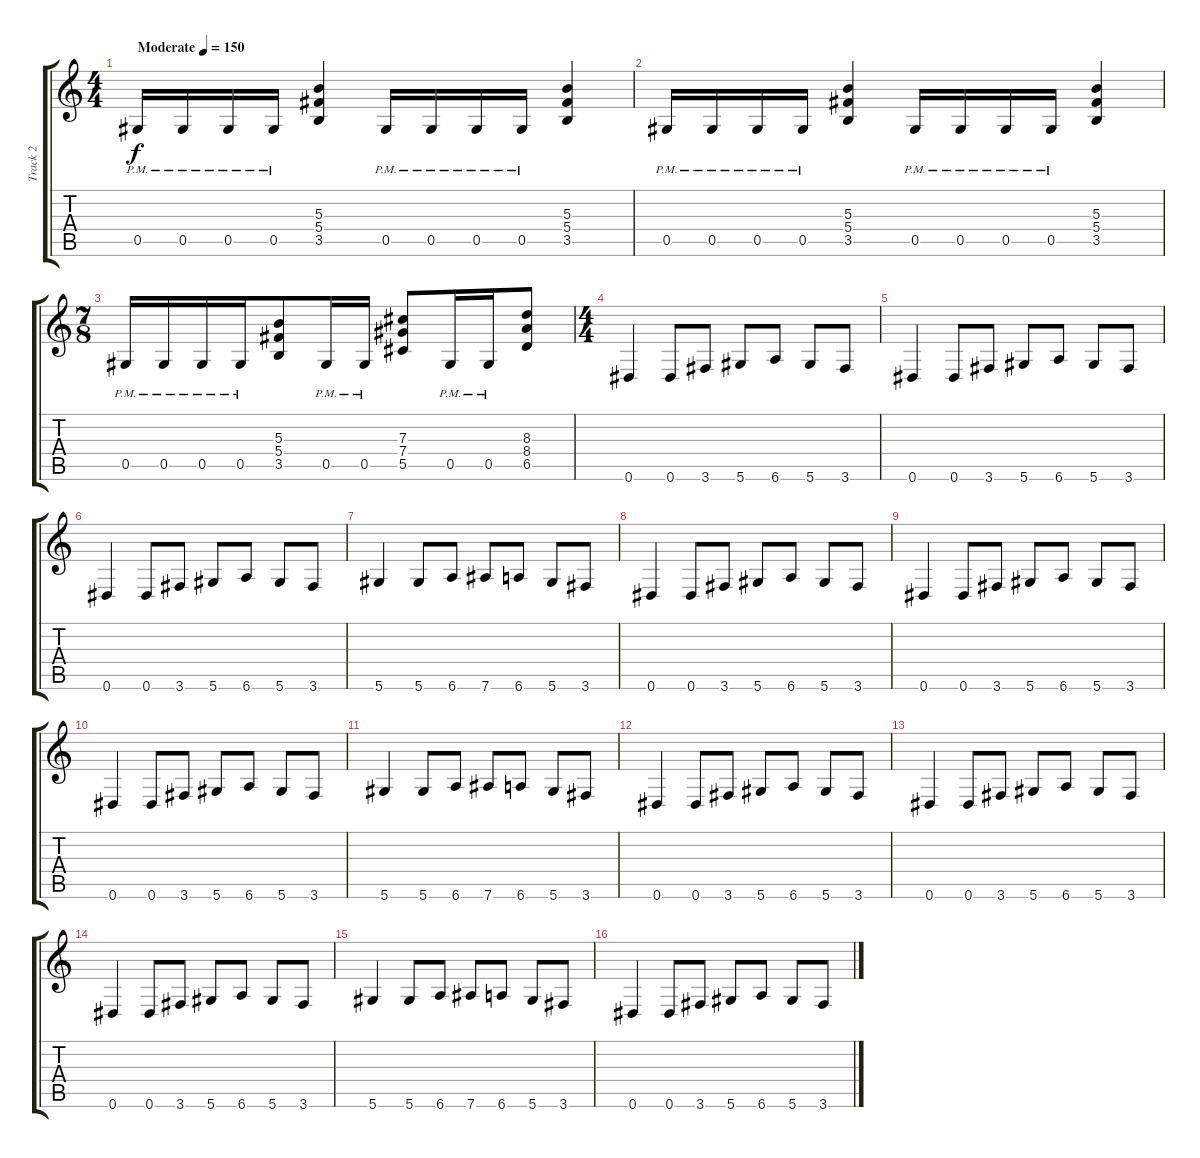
\track ("Track 2" "Track 2") {instrument distortionguitar}
\staff {score tabs}
\tuning (Eb4 Bb3 Gb3 Db3 Ab2 Eb2) {hide}
\ts (4 4)
\tempo (150 "Moderate")
\clef g2
\ks c
0.5{pm}.16{dy f instrument distortionguitar} 0.5{pm}.16 0.5{pm}.16 0.5{pm}.16 (5.3 5.4 3.5).4 0.5{pm}.16 0.5{pm}.16 0.5{pm}.16 0.5{pm}.16 (5.3 5.4 3.5).4 |
0.5{pm}.16 0.5{pm}.16 0.5{pm}.16 0.5{pm}.16 (5.3 5.4 3.5).4 0.5{pm}.16 0.5{pm}.16 0.5{pm}.16 0.5{pm}.16 (5.3 5.4 3.5).4 |
\ts (7 8)
0.5{pm}.16 0.5{pm}.16 0.5{pm}.16 0.5{pm}.16 (5.3 5.4 3.5).8 0.5{pm}.16 0.5{pm}.16 (7.3 7.4 5.5).8 0.5{pm}.16 0.5{pm}.16 (8.3 8.4 6.5).8 |
\ts (4 4)
0.6.4 0.6.8 3.6.8 5.6.8 6.6.8 5.6.8 3.6.8 |
0.6.4 0.6.8 3.6.8 5.6.8 6.6.8 5.6.8 3.6.8 |
0.6.4 0.6.8 3.6.8 5.6.8 6.6.8 5.6.8 3.6.8 |
5.6.4 5.6.8 6.6.8 7.6.8 6.6.8 5.6.8 3.6.8 |
0.6.4 0.6.8 3.6.8 5.6.8 6.6.8 5.6.8 3.6.8 |
0.6.4 0.6.8 3.6.8 5.6.8 6.6.8 5.6.8 3.6.8 |
0.6.4 0.6.8 3.6.8 5.6.8 6.6.8 5.6.8 3.6.8 |
5.6.4 5.6.8 6.6.8 7.6.8 6.6.8 5.6.8 3.6.8 |
0.6.4 0.6.8 3.6.8 5.6.8 6.6.8 5.6.8 3.6.8 |
0.6.4 0.6.8 3.6.8 5.6.8 6.6.8 5.6.8 3.6.8 |
0.6.4 0.6.8 3.6.8 5.6.8 6.6.8 5.6.8 3.6.8 |
5.6.4 5.6.8 6.6.8 7.6.8 6.6.8 5.6.8 3.6.8 |
0.6.4 0.6.8 3.6.8 5.6.8 6.6.8 5.6.8 3.6.8
